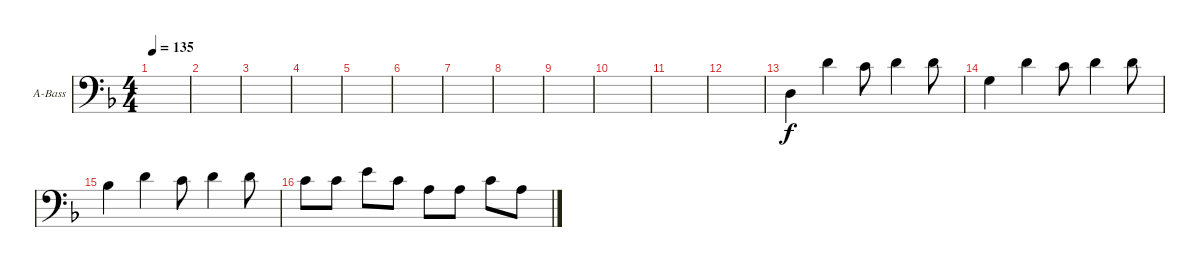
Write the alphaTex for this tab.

\defaultSystemsLayout 4
\bracketExtendMode groupsimilarinstruments
\firstSystemTrackNameOrientation horizontal
\otherSystemsTrackNameOrientation horizontal
\track ("Acoustic Bass" "A-Bass") {instrument acousticbass}
\staff {score}
\tuning (G2 D2 A1 E1)
\ts (4 4)
\tempo 135
\clef f4
\ks dminor
|
|
|
|
|
|
|
|
|
|
|
|
0.2.4 7.1.4 5.1.8 7.1.4 7.1.8 |
5.2.4 7.1.4 5.1.8 7.1.4 7.1.8 |
8.2.4 7.1.4 5.1.8 7.1.4 7.1.8 |
5.1.8 5.1.8 9.1.8 5.1.8 2.1.8 2.1.8 5.1.8 2.1.8
